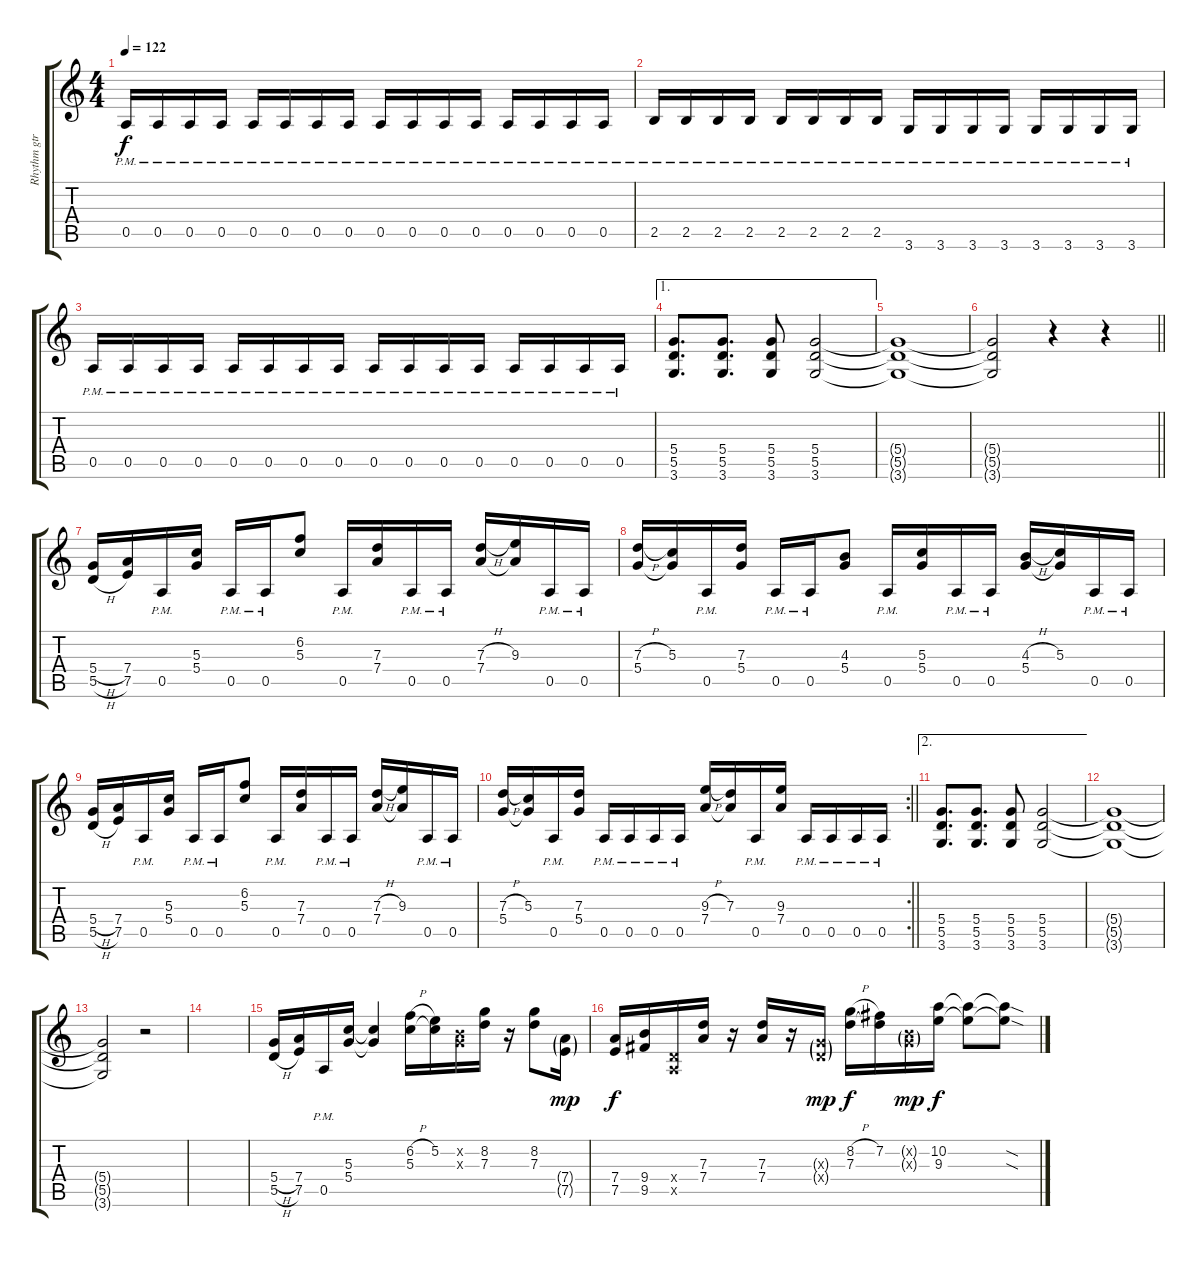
\track ("Rhythm gtr." "Rhythm gtr") {instrument distortionguitar}
\staff {score tabs}
\tuning (E4 B3 G3 D3 A2 E2) {hide}
\ts (4 4)
\tempo 122
\clef g2
\ks c
0.5{pm}.16{dy f} 0.5{pm}.16 0.5{pm}.16 0.5{pm}.16 0.5{pm}.16 0.5{pm}.16 0.5{pm}.16 0.5{pm}.16 0.5{pm}.16 0.5{pm}.16 0.5{pm}.16 0.5{pm}.16 0.5{pm}.16 0.5{pm}.16 0.5{pm}.16 0.5{pm}.16 |
2.5{pm}.16 2.5{pm}.16 2.5{pm}.16 2.5{pm}.16 2.5{pm}.16 2.5{pm}.16 2.5{pm}.16 2.5{pm}.16 3.6{pm}.16 3.6{pm}.16 3.6{pm}.16 3.6{pm}.16 3.6{pm}.16 3.6{pm}.16 3.6{pm}.16 3.6{pm}.16 |
0.5{pm}.16 0.5{pm}.16 0.5{pm}.16 0.5{pm}.16 0.5{pm}.16 0.5{pm}.16 0.5{pm}.16 0.5{pm}.16 0.5{pm}.16 0.5{pm}.16 0.5{pm}.16 0.5{pm}.16 0.5{pm}.16 0.5{pm}.16 0.5{pm}.16 0.5{pm}.16 |
\ae 1
(5.4 5.5 3.6).8{d} (5.4 5.5 3.6).8{d} (5.4 5.5 3.6).8 (5.4 5.5 3.6).2{volume 6} |
(5.4{t} 5.5{t} 3.6{t}).1 |
\barLineRight lightlight
(5.4{t} 5.5{t} 3.6{t}).2 r.4 r.4{volume 13} |
\section ("" "")
(5.4{h} 5.5{h}).16 (7.4 7.5).16 0.5{pm}.16 (5.3 5.4).16 0.5{pm}.16 0.5{pm}.16 (6.2 5.3).8 0.5{pm}.16 (7.3 7.4).16 0.5{pm}.16 0.5{pm}.16 (7.3{h} 7.4).16 (9.3 7.4{t}).16 0.5{pm}.16 0.5{pm}.16 |
(7.3{h} 5.4).16 (5.3 5.4{t}).16 0.5{pm}.16 (7.3 5.4).16 0.5{pm}.16 0.5{pm}.16 (4.3 5.4).8 0.5{pm}.16 (5.3 5.4).16 0.5{pm}.16 0.5{pm}.16 (4.3{h} 5.4).16 (5.3 5.4{t}).16 0.5{pm}.16 0.5{pm}.16 |
(5.4{h} 5.5{h}).16 (7.4 7.5).16 0.5{pm}.16 (5.3 5.4).16 0.5{pm}.16 0.5{pm}.16 (6.2 5.3).8 0.5{pm}.16 (7.3 7.4).16 0.5{pm}.16 0.5{pm}.16 (7.3{h} 7.4).16 (9.3 7.4{t}).16 0.5{pm}.16 0.5{pm}.16 |
\rc 2
\barLineRight lightlight
(7.3{h} 5.4).16 (5.3 5.4{t}).16 0.5{pm}.16 (7.3 5.4).16 0.5{pm}.16 0.5{pm}.16 0.5{pm}.16 0.5{pm}.16 (9.3{h} 7.4).16 (7.3 7.4{t}).16 0.5{pm}.16 (9.3 7.4).16 0.5{pm}.16 0.5{pm}.16 0.5{pm}.16 0.5{pm}.16 |
\ae 2
(5.4 5.5 3.6).8{d} (5.4 5.5 3.6).8{d} (5.4 5.5 3.6).8 (5.4 5.5 3.6).2{volume 6} |
(5.4{t} 5.5{t} 3.6{t}).1 |
(5.4{t} 5.5{t} 3.6{t}).2 r.2 |
|
(5.4{h} 5.5{h}).16 (7.4 7.5).16 0.5{pm}.16 (5.3 5.4).16 (5.3{t} 5.4{t}).4 (6.2{h} 5.3).16 (5.2 5.3{t}).16 (0.2{x} 0.3{x}).16 (8.2 7.3).16 r.16 (8.2 7.3).8 (7.4{g} 7.5{g}).16{dy mp} |
(7.4 7.5).16{dy f} (9.4 9.5).16 (0.4{x} 0.5{x}).16 (7.3 7.4).16 r.16 (7.3 7.4).16 r.16 (0.3{g x} 0.4{g x}).16{dy mp} (8.2{h} 7.3).16{dy f} (7.2 7.3{t}).16 (0.2{g x} 0.3{g x}).16{dy mp} (10.2 9.3).16{dy f} (10.2{t} 9.3{t}).8 (10.2{sod t} 9.3{sod t}).8
